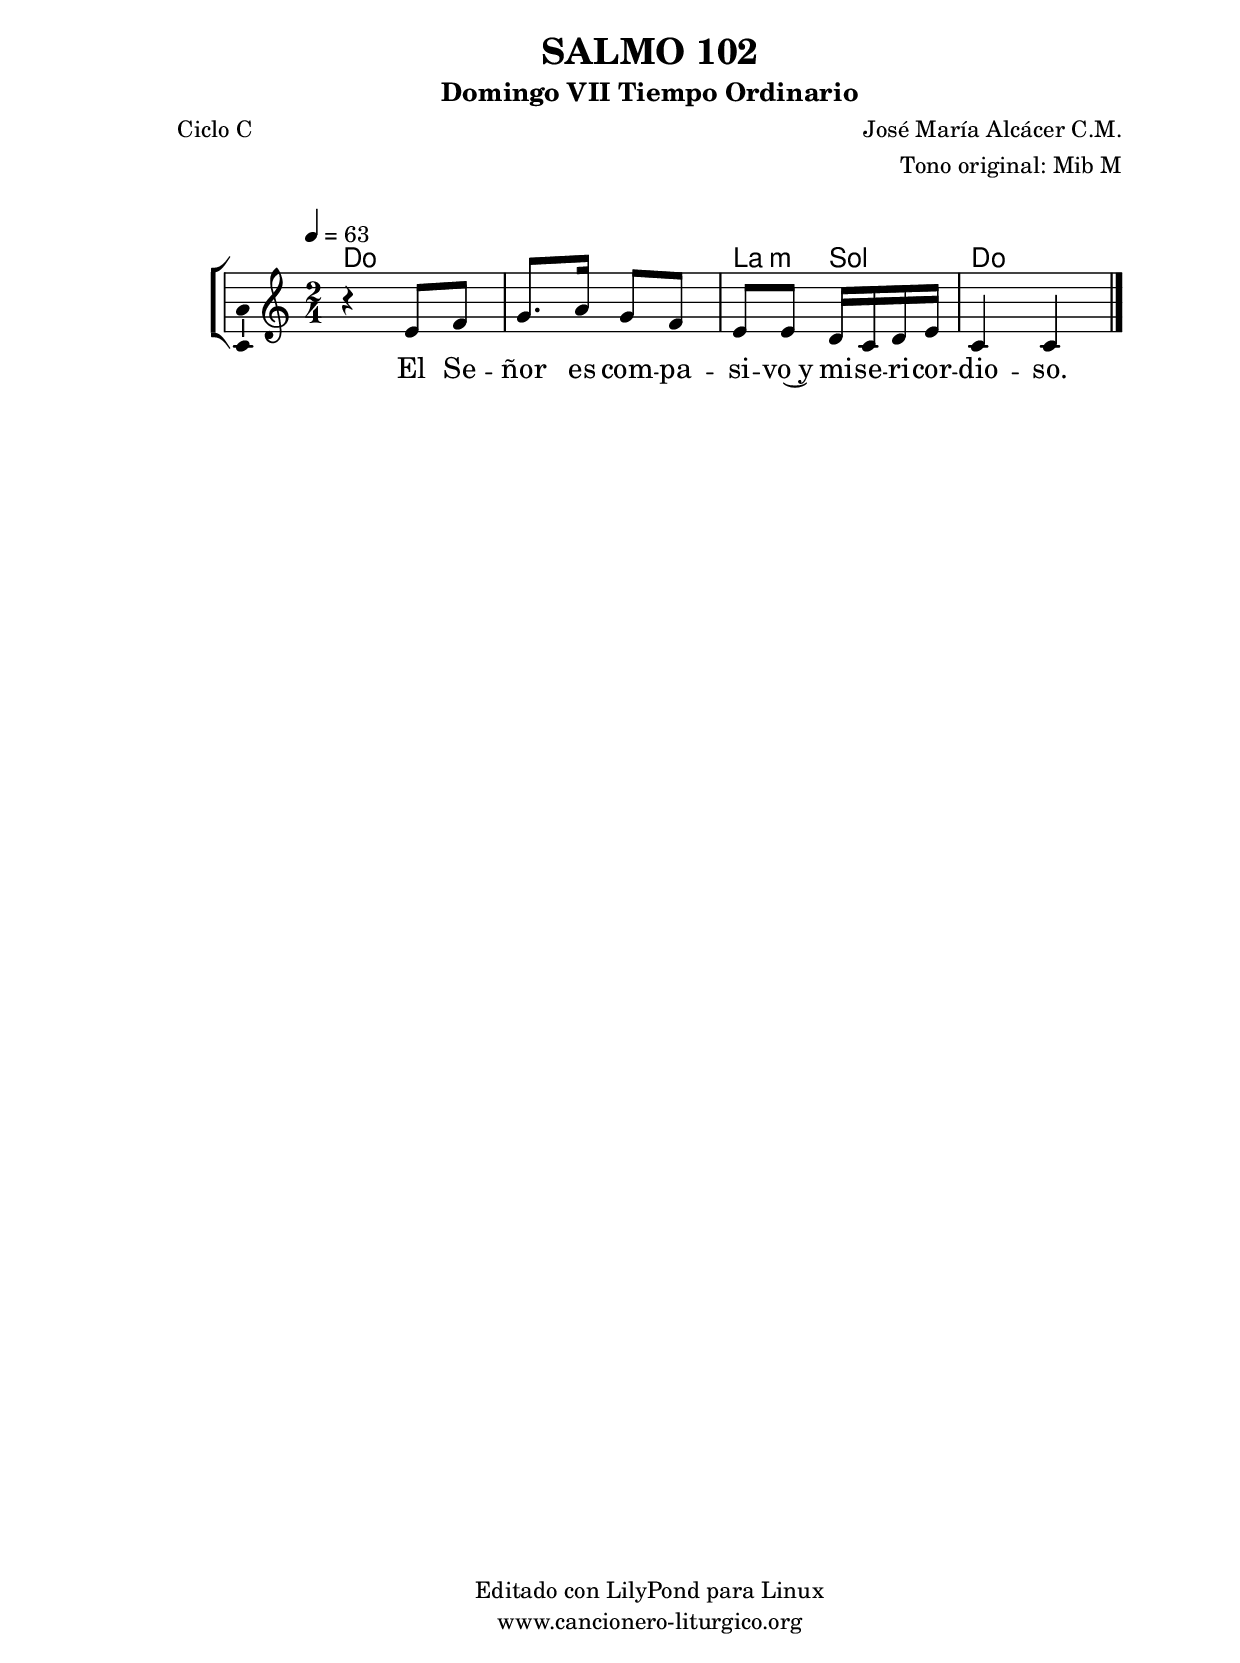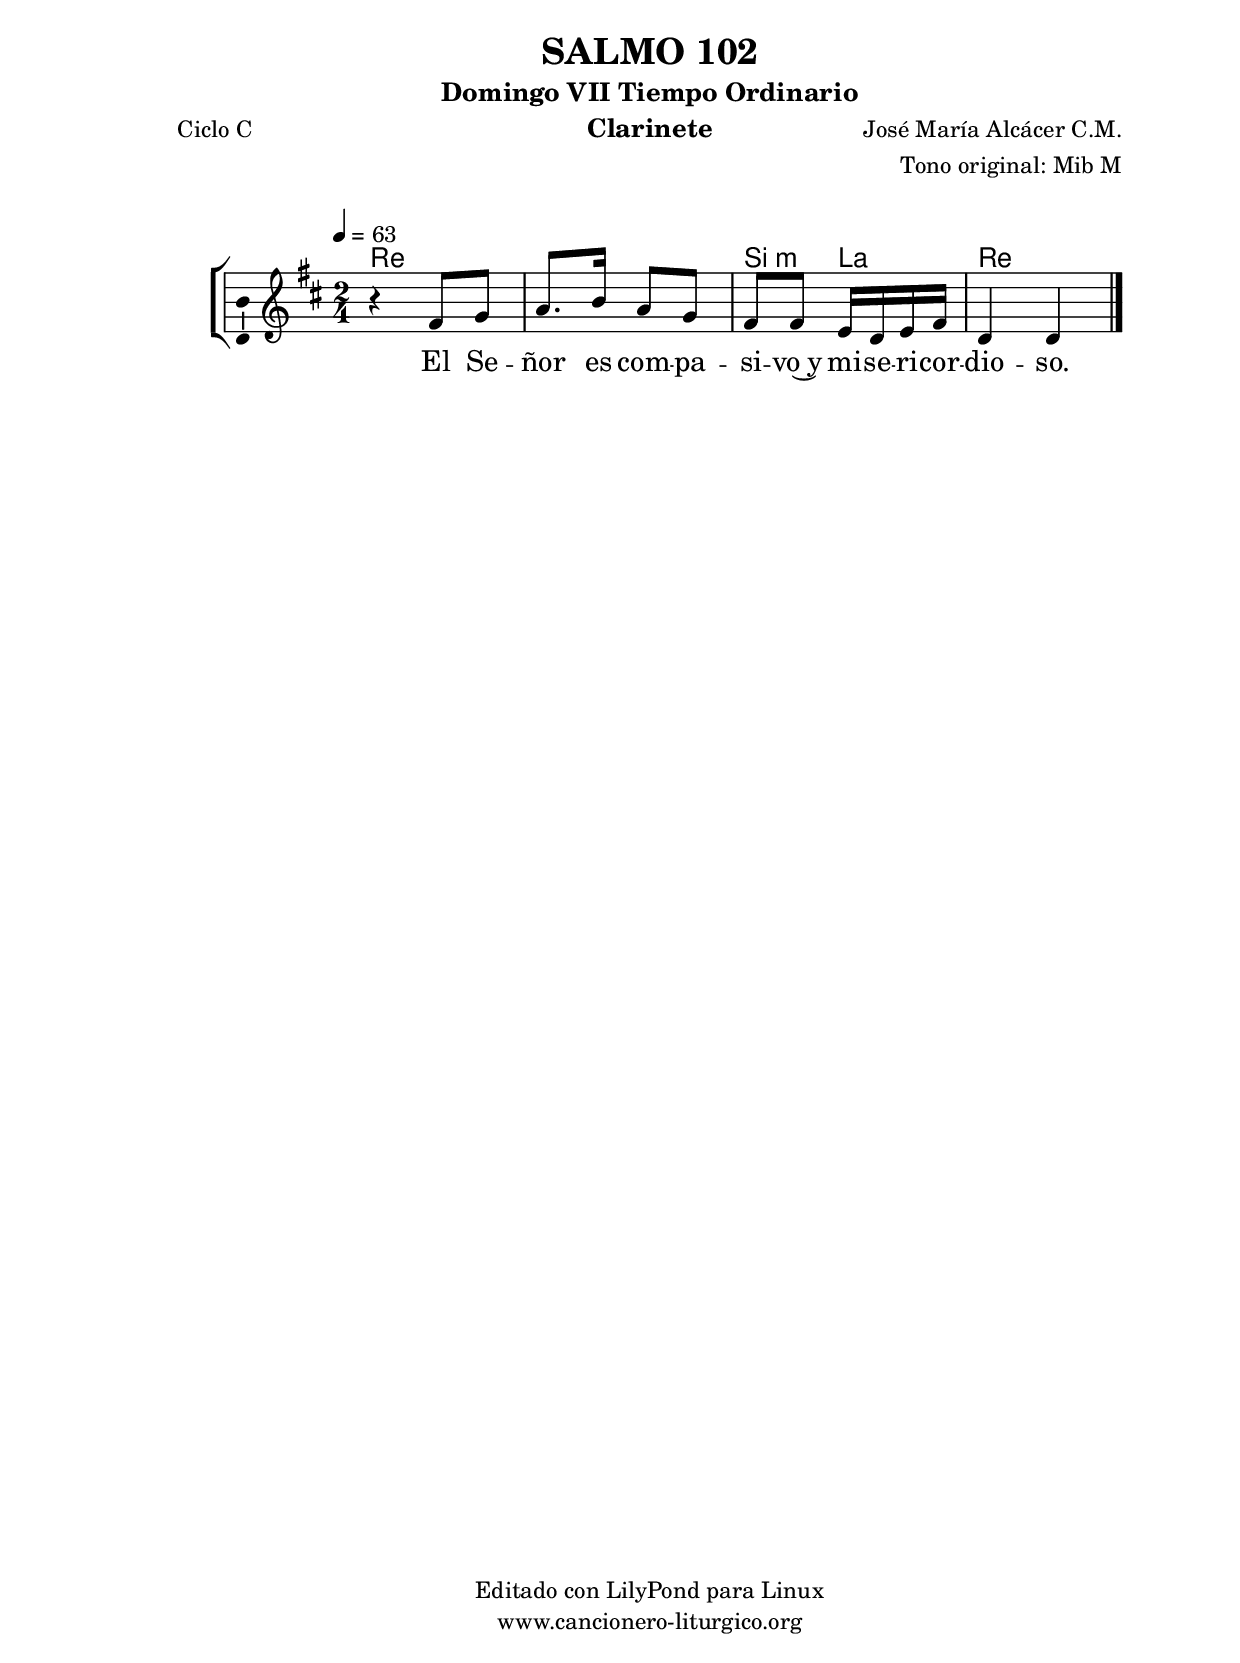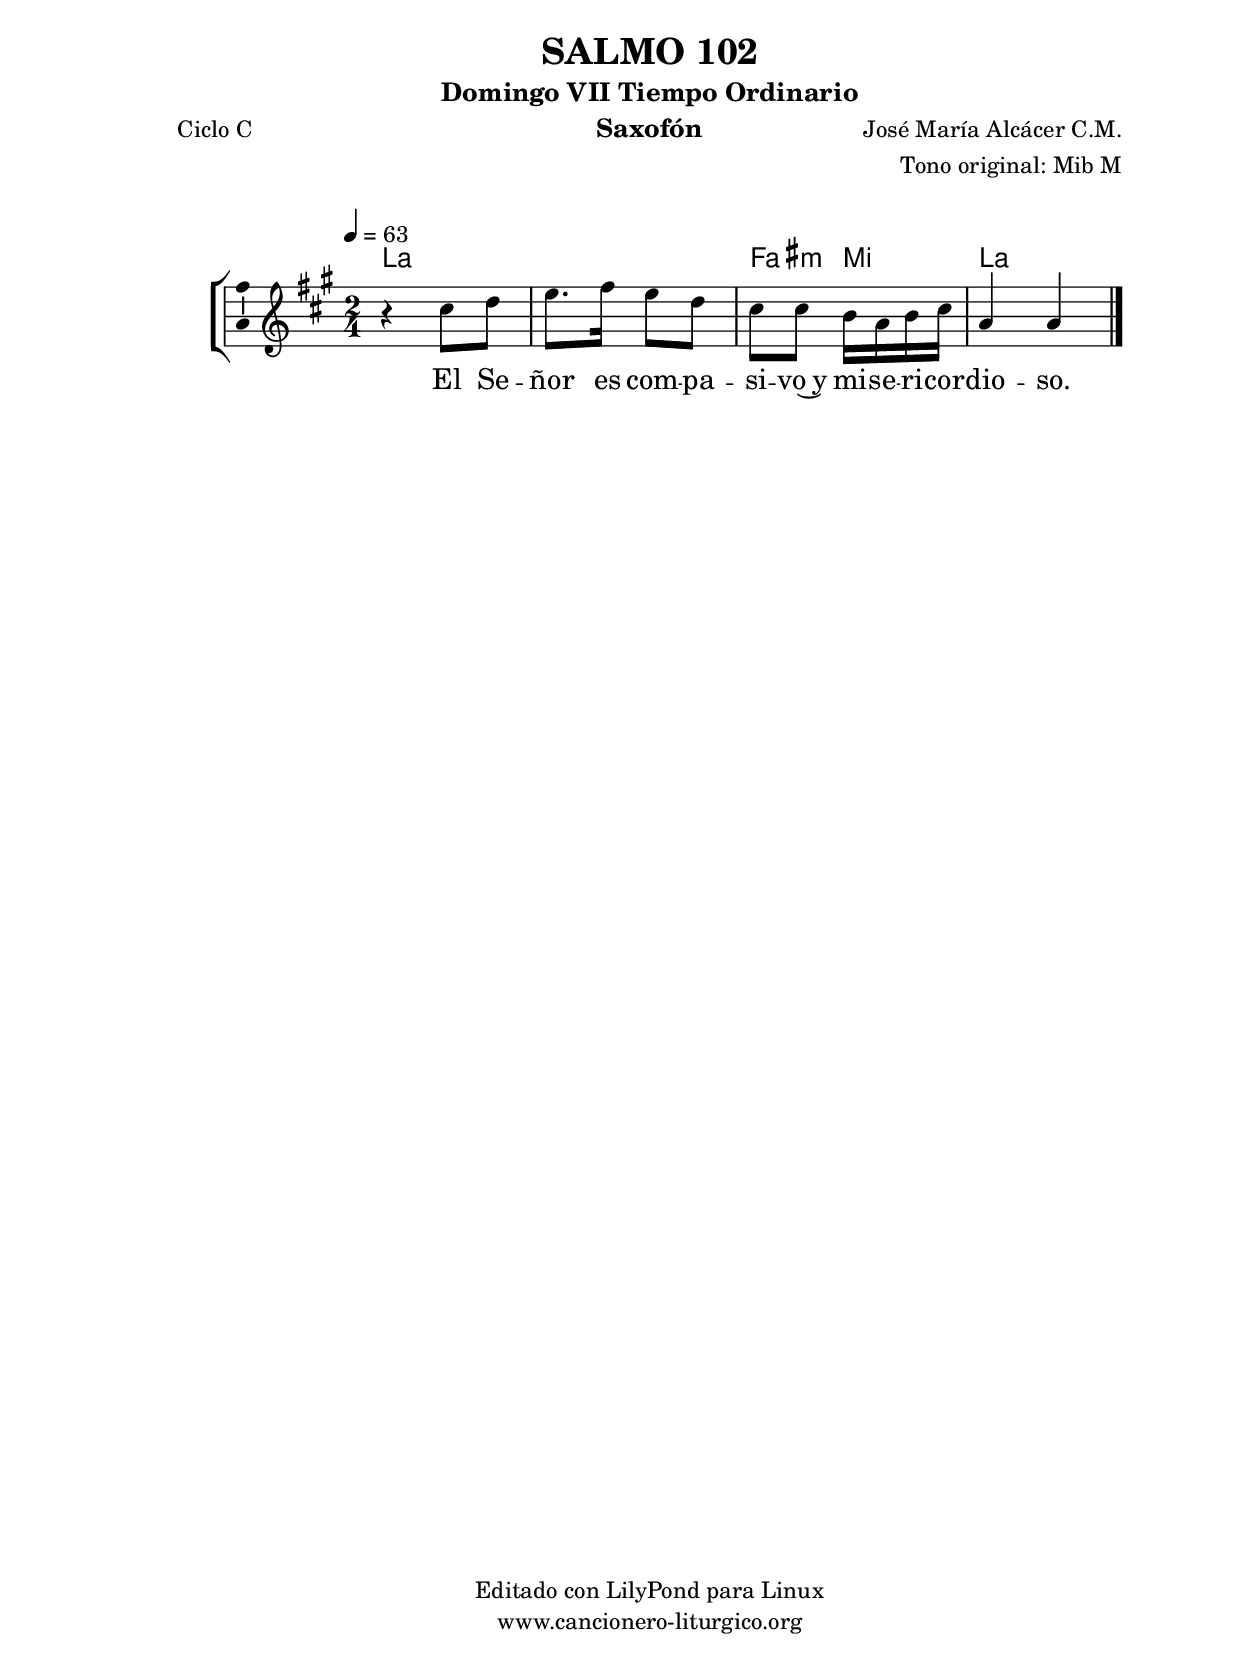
%
%para convertir .midi en .wav:
%timidity filename.midi -Ow -o finename.wav
%
%
%Para convertir de .wav a .mp3:
%lame -h -m j filename.wav
%
%
%para escuchar el midi:
%timidity nombrefichero.midi
%


%versión de lilypond para la que se ha escrito esta partitura:
\version "2.16.0"

	%Tamaño papel
	#(set-default-paper-size "a4")
	%Tamaño partitura
	#(set-global-staff-size 20)
	%No responde al pulsar sobre una nota
	#(ly:set-option 'point-and-click #f)

%parámetros del encabezamiento:
\header {
	title = "SALMO 102"
	subtitle = "Domingo VII Tiempo Ordinario"
	composer = "José María Alcácer C.M."
	poet = "Ciclo C"
	meter = ""
	arranger = "Tono original: Mib M"
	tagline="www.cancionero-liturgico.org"
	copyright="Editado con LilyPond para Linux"
	}

%parámetros asociados al papel:
\paper  {
	oddHeaderMarkup = \markup {\fill-line { \on-the-fly #not-first-page \fromproperty #'header:title \on-the-fly #not-first-page \fromproperty #'header:composer }}
	evenHeaderMarkup = \markup {\fill-line { \fromproperty #'header:composer \fromproperty #'header:title }}
	#(set-paper-size "a4")
	print-page-number = ##f
	first-page-number = 1
	print-first-page-number = ##f
%	head-separation = 3.0 \cm
	top-margin = 2.0 \cm
	bottom-margin = 0.5\cm
%%%	bottom-margin = -1.0\cm
	left-margin = 3.0 \cm
	line-width = 16.0 \cm 
	indent = 8\mm
	interscoreline = 2.\mm
	between-system-space = 15\mm
%	para que las partituras no llenen la hoja:
	ragged-bottom = ##t
%	idem para la última hoja:
	ragged-last-bottom = ##f
%	para que las partituras llenen el ancho del papel:
	ragged-last = ##f
	after-title-space = 2.5 \cm
%page-count=1
%system-count=8

	%Flexible Vertical Spacing
%	markup-markup-spacing =
%	#'((basic-distance . 15) (minimum-distance . 15) (padding . 3))
	markup-system-spacing =
	#'((basic-distance . 15) (minimum-distance . 15) (padding . 3))
	system-system-spacing =
	#'((basic-distance . 15) (minimum-distance . 15) (padding . 3))
	score-system-spacing =
	#'((basic-distance . 15) (minimum-distance . 15) (padding . 5))
%	top-system-spacing = % header
%	#'((basic-distance . 8) (minimum-distance . 0) (padding . 3))
%	top-markup-spacing =
%	#'((basic-distance . 20) (minimum-distance . 20) (padding . 3))
	last-bottom-spacing = % footer
	#'((basic-distance . 5) (minimum-distance . 5) (padding . 3))
%	score-markup-spacing =
%	#'((basic-distance . 16) (minimum-distance . 13) (padding . 3))

	}


%parámetros que afectan a toda la partitura:
global =  {
	%clave de sol (G):
	\clef G
	%armadura:
	\transpose ees c
	\key ees \major
	\tempo 4=63
	\set Score.tempoHideNote = ##f
	}


acordes = {
	\italianChords
	\chordmode {
	\transpose ees c {

	ees2
	ees
	c4:m bes
	ees

	}
	}
}

melodia = 
\transpose ees c {
	\relative c''{
	\time 2/4
%	\partial 4*1

r4 g8 aes
bes8. c16 bes8 aes
g8 g f16 ees f g
ees4 ees

	\bar "|."
	}
	}


texto = \lyricmode {
El Se -- ñor es com -- pa -- si -- vo~y mi -- se -- ri -- cor -- dio -- so.
	}


acordesStaff = \context ChordNames = acordesStaff <<
	\set chordChanges = ##t
	\acordes
	>>


vozStaff = \context Voice = vozStaff
\with {\consists "Ambitus_engraver"}
<<
%	\set Staff.instrumentName = ""
%	\set Staff.shortInstrumentName = ""
%	\set Staff.midiInstrument = #"clarinet"
%	\set Staff.midiInstrument = #"cello"
%	\set Staff.midiInstrument = #"flute"
	\set Staff.midiInstrument = #"electric guitar (jazz)"
%	\set Staff.midiInstrument = #"english horn"
%	\set Staff.midiInstrument = #"violin"
%	\set Staff.midiInstrument = #"glockenspiel"
	\set Staff.midiMinimumVolume = #0.7
	\set Staff.midiMaximumVolume = #0.9
	\global
	\melodia
	>>


textoStaff = \context Lyrics = textoStaff <<
	\lyricsto vozStaff \texto
	>>

\book {
	\score {
		\context ChoirStaff {
			\override StaffGroup.SystemStartBracket #'collapse-height = #1
			\override Score.SystemStartBar #'collapse-height = #1
			<<
			\acordesStaff
			\vozStaff
			\textoStaff
			>>
			}
		\layout {
	    		\context {
				\Lyrics
				\override LyricText #'font-size = #2
				}
	   		 \context {
				\Score
				%fontSize = #3
				\override StaffSymbol #'staff-space = #(magstep +3)
				%\override Beam #'thickness = #0.55
				%\override SpacingSpanner #'spacing-increment = #1.0
				%\override Slur #'height-limit = #1.5
				}
			}
		}
	\score {
		\unfoldRepeats
		\context ChoirStaff {
			<<
			\acordesStaff
			\vozStaff
			>>
			}
		\midi {
	  		\context {
	  			\Score
				tempoWholesPerMinute = #(ly:make-moment 70 4)
				}
			}
		}
	}

%Partitura para clarinete
#(define output-suffix "C")
\book {
	\header{
		instrument = "Clarinete"
		}
	\score {
		\context ChoirStaff {
			\override StaffGroup.SystemStartBracket #'collapse-height = #1
			\override Score.SystemStartBar #'collapse-height = #1
\transpose c d
			<<
			\acordesStaff
			\vozStaff
			\textoStaff
			>>
			}
		\layout {
	    		\context {
				\Lyrics
				\override LyricText #'font-size = #2
				}
	   		 \context {
				\Score
				%fontSize = #3
				\override StaffSymbol #'staff-space = #(magstep +3)
				%\override Beam #'thickness = #0.55
				%\override SpacingSpanner #'spacing-increment = #1.0
				%\override Slur #'height-limit = #1.5
				}
			}
		}
	}

%Partitura para saxofón
#(define output-suffix "S")
\book {
	\header{
		instrument = "Saxofón"
		}
	\score {
		\context ChoirStaff {
			\override StaffGroup.SystemStartBracket #'collapse-height = #1
			\override Score.SystemStartBar #'collapse-height = #1
\transpose c a
			<<
			\acordesStaff
			\vozStaff
			\textoStaff
			>>
			}
		\layout {
	    		\context {
				\Lyrics
				\override LyricText #'font-size = #2
				}
	   		 \context {
				\Score
				%fontSize = #3
				\override StaffSymbol #'staff-space = #(magstep +3)
				%\override Beam #'thickness = #0.55
				%\override SpacingSpanner #'spacing-increment = #1.0
				%\override Slur #'height-limit = #1.5
				}
			}
		}
	}

